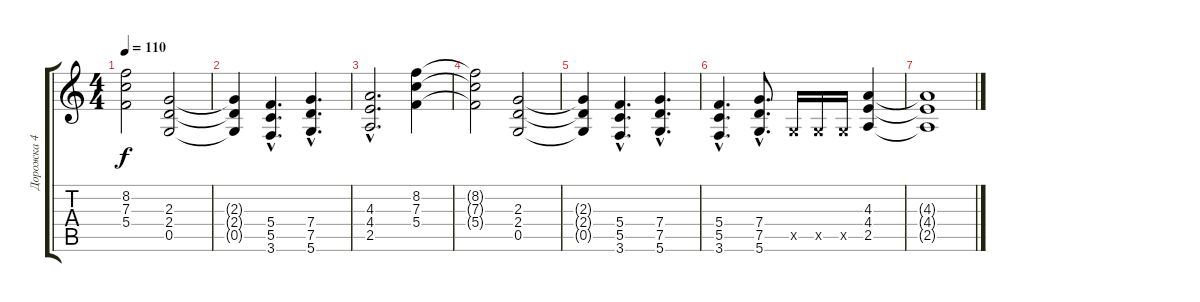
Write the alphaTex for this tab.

\track ("Дорожка 4" "Дорожка 4") {instrument distortionguitar}
\staff {score tabs}
\tuning (D4 A3 F3 C3 G2 D2) {hide}
\ts (4 4)
\tempo 110
\clef g2
\ks c
(8.2{t} 7.3{t} 5.4{t}).2{dy f} (2.3 2.4 0.5).2 |
(2.3{t} 2.4{t} 0.5{t}).4 (5.4{hac} 5.5{hac} 3.6{hac}).4{d} (7.4{hac} 7.5{hac} 5.6{hac}).4{d} |
(4.3{hac} 4.4{hac} 2.5{hac}).2{d} (8.2 7.3 5.4).4 |
(8.2{t} 7.3{t} 5.4{t}).2 (2.3 2.4 0.5).2 |
(2.3{t} 2.4{t} 0.5{t}).4 (5.4{hac} 5.5{hac} 3.6{hac}).4{d} (7.4{hac} 7.5{hac} 5.6{hac}).4{d} |
(5.4{hac} 5.5{hac} 3.6{hac}).4{d} (7.4{hac} 7.5{hac} 5.6{hac}).8{d} 0.5{x}.16 0.5{x}.16 0.5{x}.16 (4.3 4.4 2.5).4 |
(4.3{t} 4.4{t} 2.5{t}).1
